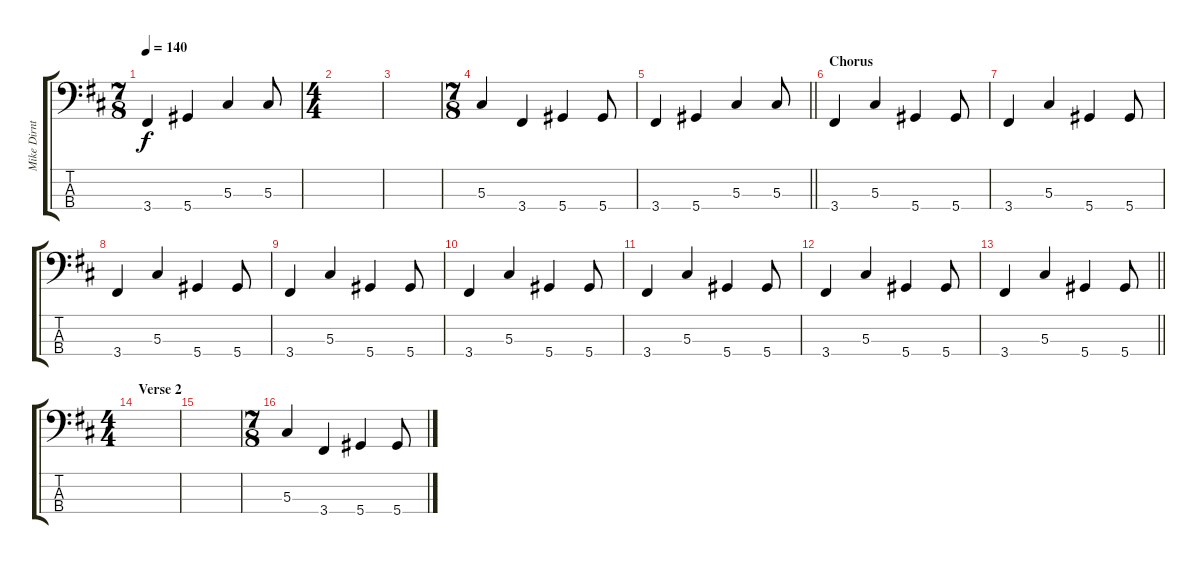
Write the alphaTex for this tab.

\track ("Mike Dirnt (Bass)" "Mike Dirnt") {instrument electricbassfinger}
\staff {score tabs}
\tuning (Gb2 Db2 Ab1 Eb1) {hide}
\ts (7 8)
\tempo 140
\clef f4
\ks d
3.4.4{dy f} 5.4.4 5.3.4 5.3.8 |
\ts (4 4)
|
|
\ts (7 8)
5.3.4 3.4.4 5.4.4 5.4.8 |
\barLineRight lightlight
3.4.4 5.4.4 5.3.4 5.3.8 |
\section ("" "Chorus")
3.4.4 5.3.4 5.4.4 5.4.8 |
3.4.4 5.3.4 5.4.4 5.4.8 |
3.4.4 5.3.4 5.4.4 5.4.8 |
3.4.4 5.3.4 5.4.4 5.4.8 |
3.4.4 5.3.4 5.4.4 5.4.8 |
3.4.4 5.3.4 5.4.4 5.4.8 |
3.4.4 5.3.4 5.4.4 5.4.8 |
\barLineRight lightlight
3.4.4 5.3.4 5.4.4 5.4.8 |
\ts (4 4)
\section ("" "Verse 2")
|
|
\ts (7 8)
5.3.4 3.4.4 5.4.4 5.4.8
